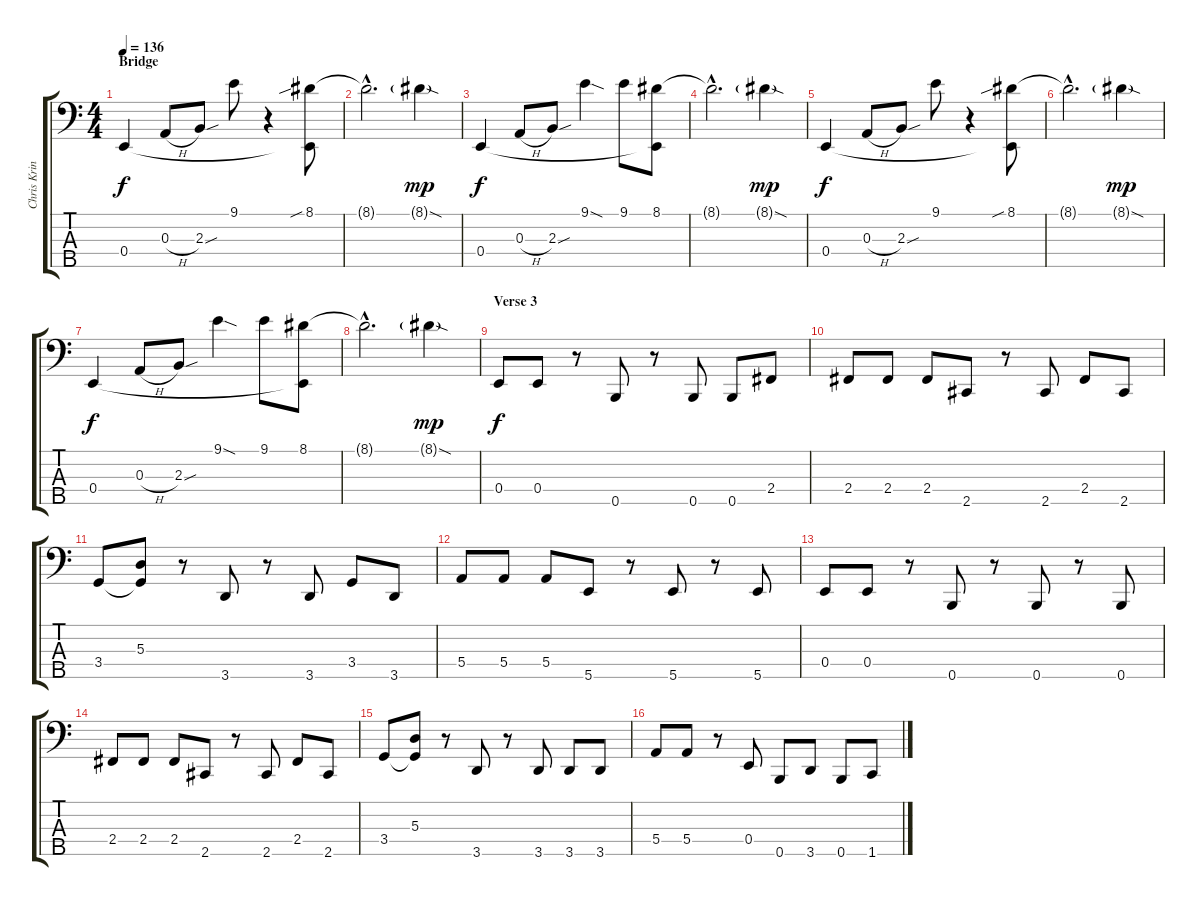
\track ("Chris Kringel" "Chris Krin") {instrument fretlessbass}
\staff {score tabs}
\tuning (G2 D2 A1 E1 B0) {hide}
\ts (4 4)
\section ("" "Bridge")
\tempo 136
\clef f4
\ks c
0.4.4{dy f} 0.3{h}.8 2.3{sou}.8 9.1.8 r.4 (8.1{sib} 0.4{t}).8 |
8.1{hac t}.2{d} 8.1{sod g}.4{dy mp} |
0.4.4{dy f} 0.3{h}.8 2.3{sou}.8 9.1{sod}.4 9.1.8 (8.1 0.4{t}).8 |
8.1{hac t}.2{d} 8.1{sod g}.4{dy mp} |
0.4.4{dy f} 0.3{h}.8 2.3{sou}.8 9.1.8 r.4 (8.1{sib} 0.4{t}).8 |
8.1{hac t}.2{d} 8.1{sod g}.4{dy mp} |
0.4.4{dy f} 0.3{h}.8 2.3{sou}.8 9.1{sod}.4 9.1.8 (8.1 0.4{t}).8 |
8.1{hac t}.2{d} 8.1{sod g}.4{dy mp} |
\section ("" "Verse 3")
0.4.8{dy f} 0.4.8 r.8 0.5.8 r.8 0.5.8 0.5.8 2.4.8 |
2.4.8 2.4.8 2.4.8 2.5.8 r.8 2.5.8 2.4.8 2.5.8 |
3.4.8 (5.3 3.4{t}).8 r.8 3.5.8 r.8 3.5.8 3.4.8 3.5.8 |
5.4.8 5.4.8 5.4.8 5.5.8 r.8 5.5.8 r.8 5.5.8 |
0.4.8 0.4.8 r.8 0.5.8 r.8 0.5.8 r.8 0.5.8 |
2.4.8 2.4.8 2.4.8 2.5.8 r.8 2.5.8 2.4.8 2.5.8 |
3.4.8 (5.3 3.4{t}).8 r.8 3.5.8 r.8 3.5.8 3.5.8 3.5.8 |
5.4.8 5.4.8 r.8 0.4.8 0.5.8 3.5.8 0.5.8 1.5.8
